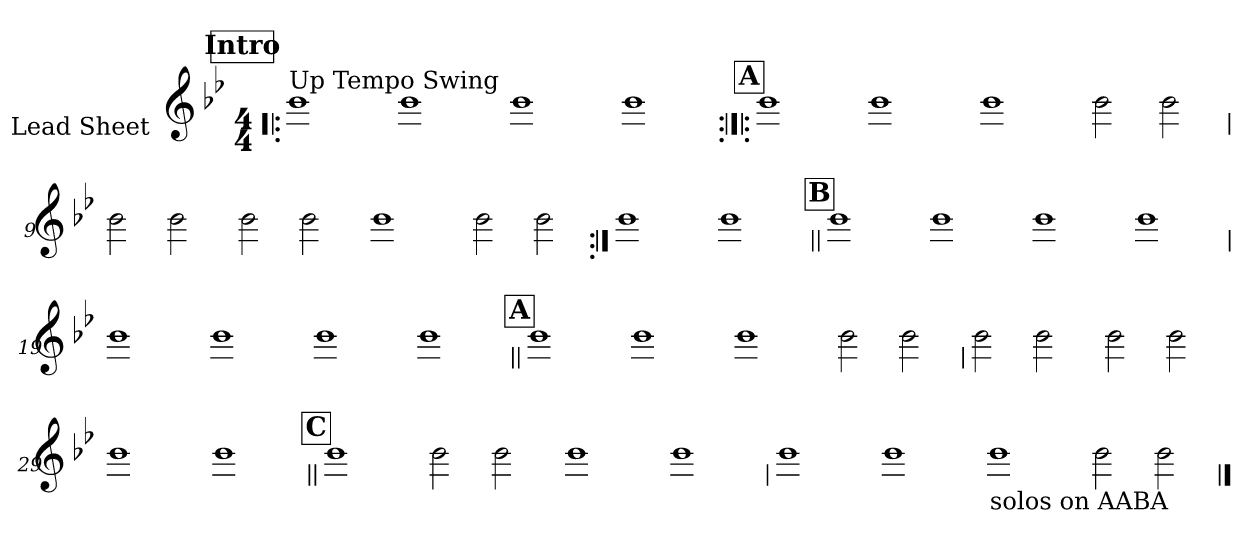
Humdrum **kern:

**kern
*part1
*staff1
*I"Lead Sheet
*stria0
*clefG2
*k[b-e-]
*B-:
*M4/4
!!LO:REH:place=s1:a:t=Intro
=1!|:
!LO:TX:a:t=Up Tempo Swing
1b-
=2-
1b-
=3-
1b-
=4-
1b-
!!LO:LB:g=z
!!LO:REH:place=s1:a:t=A
=5:|!|:
1b-
=6-
1b-
=7-
1b-
=8-
2b-
2b-
!!LO:LB:g=z
=9
2b-
2b-
=10-
2b-
2b-
=11-
1b-
=12-
2b-
2b-
!!LO:LB:g=z
=13:|!
1b-
=14-
1b-
!!LO:LB:g=z
!!LO:REH:place=s1:a:t=B
=15||
1b-
=16-
1b-
=17-
1b-
=18-
1b-
!!LO:LB:g=z
=19
1b-
=20-
1b-
=21-
1b-
=22-
1b-
!!LO:LB:g=z
!!LO:REH:place=s1:a:t=A
=23||
1b-
=24-
1b-
=25-
1b-
=26-
2b-
2b-
!!LO:LB:g=z
=27
2b-
2b-
=28-
2b-
2b-
=29-
1b-
=30-
1b-
!!LO:LB:g=z
!!LO:REH:place=s1:a:t=C
=31||
1b-
=32-
2b-
2b-
=33-
1b-
=34-
1b-
!!LO:LB:g=z
=35
1b-
=36-
1b-
=37-
!LO:TX:b:t=solos on AABA
1b-
=38-
2b-
2b-
==
*-
